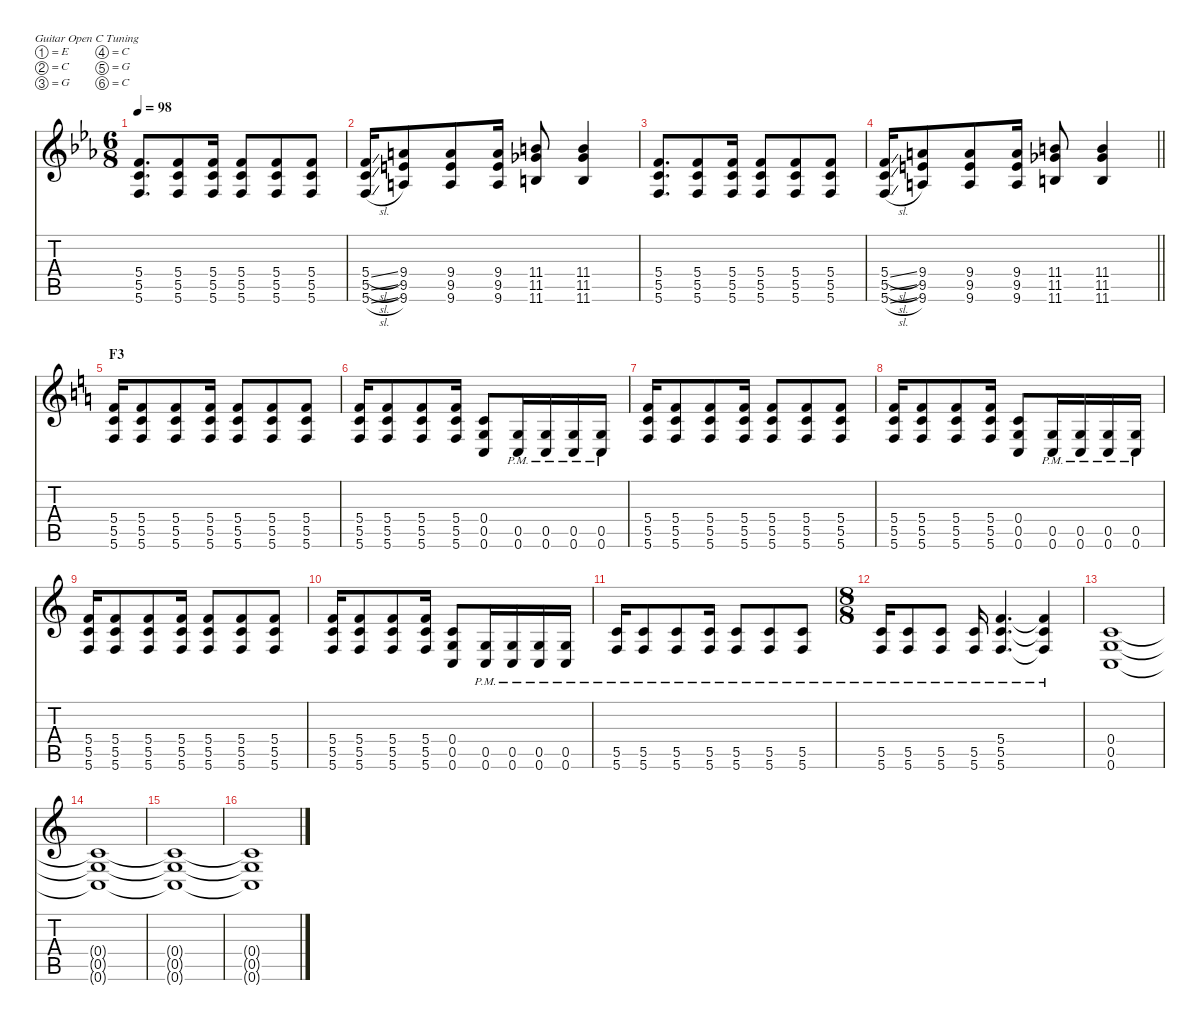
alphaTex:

\defaultSystemsLayout 4
\hideDynamics
\bracketExtendMode nobrackets
\singleTrackTrackNamePolicy hidden
\multiTrackTrackNamePolicy hidden
\firstSystemTrackNameMode fullname
\firstSystemTrackNameOrientation horizontal
\otherSystemsTrackNameOrientation horizontal
\track ("Jed Simon" "dist.guit.") {instrument distortionguitar}
\staff {score tabs}
\tuning (E4 C4 G3 C3 G2 C2)
\ts (6 8)
\tempo 98
\clef g2
\ks eb
(5.4{acc forcenatural} 5.5{acc forcenatural} 5.6{acc forcenatural}).8{d dy f beam Up} (5.4{acc forcenatural} 5.5{acc forcenatural} 5.6{acc forcenatural}).8{beam Up} (5.4{acc forcenatural} 5.5{acc forcenatural} 5.6{acc forcenatural}).16{beam Up} (5.4{acc forcenatural} 5.5{acc forcenatural} 5.6{acc forcenatural}).8{beam Up} (5.4{acc forcenatural} 5.5{acc forcenatural} 5.6{acc forcenatural}).8{beam Up} (5.4{acc forcenatural} 5.5{acc forcenatural} 5.6{acc forcenatural}).8{beam Up} |
(5.4{sl acc forcenatural} 5.5{sl acc forcenatural} 5.6{sl acc forcenatural}).16{beam Up} (9.4{acc forcenatural} 9.5{acc forcenatural} 9.6{acc forcenatural}).8{beam Up} (9.4{acc forcenatural} 9.5{acc forcenatural} 9.6{acc forcenatural}).8{beam Up} (9.4{acc forcenatural} 9.5{acc forcenatural} 9.6{acc forcenatural}).16{beam Up} (11.4{acc forcenatural} 11.5{acc b} 11.6{acc forcenatural}).8{beam Up} (11.4{acc forcenatural} 11.5{acc b} 11.6{acc forcenatural}).4{beam Up} |
(5.4{acc forcenatural} 5.5{acc forcenatural} 5.6{acc forcenatural}).8{d beam Up} (5.4{acc forcenatural} 5.5{acc forcenatural} 5.6{acc forcenatural}).8{beam Up} (5.4{acc forcenatural} 5.5{acc forcenatural} 5.6{acc forcenatural}).16{beam Up} (5.4{acc forcenatural} 5.5{acc forcenatural} 5.6{acc forcenatural}).8{beam Up} (5.4{acc forcenatural} 5.5{acc forcenatural} 5.6{acc forcenatural}).8{beam Up} (5.4{acc forcenatural} 5.5{acc forcenatural} 5.6{acc forcenatural}).8{beam Up} |
\barLineRight lightlight
(5.4{sl acc forcenatural} 5.5{sl acc forcenatural} 5.6{sl acc forcenatural}).16{beam Up} (9.4{acc forcenatural} 9.5{acc forcenatural} 9.6{acc forcenatural}).8{beam Up} (9.4{acc forcenatural} 9.5{acc forcenatural} 9.6{acc forcenatural}).8{beam Up} (9.4{acc forcenatural} 9.5{acc forcenatural} 9.6{acc forcenatural}).16{beam Up} (11.4{acc forcenatural} 11.5{acc b} 11.6{acc forcenatural}).8{beam Up} (11.4{acc forcenatural} 11.5{acc b} 11.6{acc forcenatural}).4{beam Up} |
\section ("" "F3")
\ks c
(5.4 5.5 5.6).16{beam Up} (5.4 5.5 5.6).8{beam Up} (5.4 5.5 5.6).8{beam Up} (5.4 5.5 5.6).16{beam Up} (5.4 5.5 5.6).8{beam Up} (5.4 5.5 5.6).8{beam Up} (5.4 5.5 5.6).8{beam Up} |
(5.4 5.5 5.6).16{beam Up} (5.4 5.5 5.6).8{beam Up} (5.4 5.5 5.6).8{beam Up} (5.4 5.5 5.6).16{beam Up} (0.4 0.5 0.6).8{beam Up} (0.5{pm} 0.6{pm}).16{beam Up} (0.5{pm} 0.6{pm}).16{beam Up} (0.5{pm} 0.6{pm}).16{beam Up} (0.5{pm} 0.6{pm}).16{beam Up} |
(5.4 5.5 5.6).16{beam Up} (5.4 5.5 5.6).8{beam Up} (5.4 5.5 5.6).8{beam Up} (5.4 5.5 5.6).16{beam Up} (5.4 5.5 5.6).8{beam Up} (5.4 5.5 5.6).8{beam Up} (5.4 5.5 5.6).8{beam Up} |
(5.4 5.5 5.6).16{beam Up} (5.4 5.5 5.6).8{beam Up} (5.4 5.5 5.6).8{beam Up} (5.4 5.5 5.6).16{beam Up} (0.4 0.5 0.6).8{beam Up} (0.5{pm} 0.6{pm}).16{beam Up} (0.5{pm} 0.6{pm}).16{beam Up} (0.5{pm} 0.6{pm}).16{beam Up} (0.5{pm} 0.6{pm}).16{beam Up} |
(5.4 5.5 5.6).16{beam Up} (5.4 5.5 5.6).8{beam Up} (5.4 5.5 5.6).8{beam Up} (5.4 5.5 5.6).16{beam Up} (5.4 5.5 5.6).8{beam Up} (5.4 5.5 5.6).8{beam Up} (5.4 5.5 5.6).8{beam Up} |
(5.4 5.5 5.6).16{beam Up} (5.4 5.5 5.6).8{beam Up} (5.4 5.5 5.6).8{beam Up} (5.4 5.5 5.6).16{beam Up} (0.4 0.5 0.6).8{beam Up} (0.5{pm} 0.6{pm}).16{beam Up} (0.5{pm} 0.6{pm}).16{beam Up} (0.5{pm} 0.6{pm}).16{beam Up} (0.5{pm} 0.6{pm}).16{beam Up} |
(5.5{pm} 5.6{pm}).16{beam Up} (5.5{pm} 5.6{pm}).8{beam Up} (5.5{pm} 5.6{pm}).8{beam Up} (5.5{pm} 5.6{pm}).16{beam Up} (5.5{pm} 5.6{pm}).8{beam Up} (5.5{pm} 5.6{pm}).8{beam Up} (5.5{pm} 5.6{pm}).8{beam Up} |
\ts (8 8)
\beaming (8 2 2 2 2)
(5.5{pm} 5.6{pm}).16{beam Up} (5.5{pm} 5.6{pm}).8{beam Up} (5.5{pm} 5.6{pm}).8{beam Up} (5.5{pm} 5.6{pm}).16{beam Up} (5.4{pm} 5.5{pm} 5.6{pm}).4{d beam Up} (5.4{pm t} 5.5{pm t} 5.6{pm t}).4{beam Up} |
(0.4 0.5 0.6).1{beam Up} |
(0.4{t} 0.5{t} 0.6{t}).1{beam Up} |
(0.4{t} 0.5{t} 0.6{t}).1{beam Up} |
(0.4{t} 0.5{t} 0.6{t}).1{beam Up}
